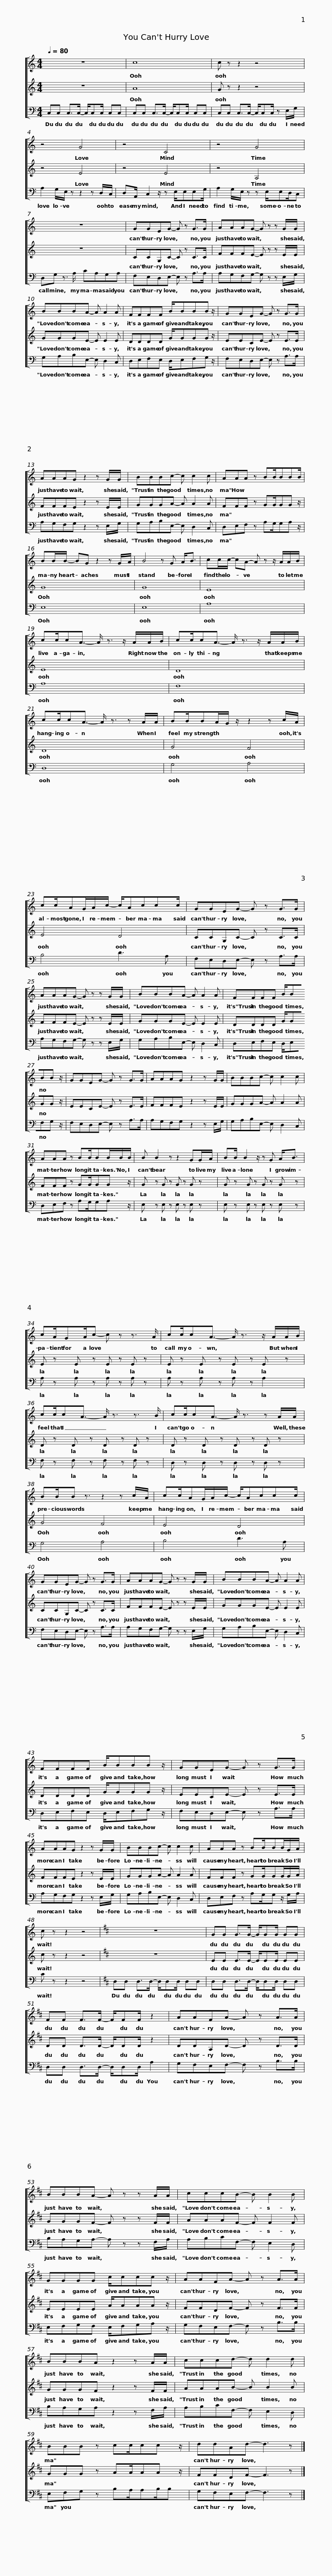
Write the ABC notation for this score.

X:1
%%score [ 1 2 3 ]
L:1/8
Q:1/4=80
M:4/4
I:linebreak $
K:C
V:1 treble
V:2 treble
V:3 bass
V:1
 z8 | c8 | c z z2 z4 |$ z4 G4 | z4 C4 | %5
 z4 G4 |$ z8 | GGEG- G z G>G | AAAG- G z z G/G/ |$ BBBA- A A2 A | %10
 FFFF B/BBB z/ | GGEG- G z G>G |$ AAAG z2 z G/G/ | BBBc- c c2 c | AAA z BB/BBB/ |$ %15
 BB/B/- BG z2 z G/A/ | B4 z G A<B | cc/c/- cA- A z z/ A/A/B/ |$ cc/cA3/2- A/ z3/2 z/ A/A/B/ | cc/cA3/2- A/ z3/2 z/ A/A/B/ | %20
 cc/cA3/2- A/ z3/2 z A/A/ |$ BB/BA/G/ z/ z2 z c/A/ | cc/AG/A/c/- c/Accc/ |$ GGEG- G z G>G | AAAG- G z z G/G/ | %25
 BBBA- A A2 A |$ FFFF B/BBB z/ | GGEG- G z G>G | AAAG z2 z G/G/ |$ BBBc- c c2 c | %30
 AAA z BB/BB/B/B/ | B B2 z z2 GG/A/ |$ BB/ B2 z/ z G A<B | cA/GA/c- c z z3/2 A/ |$ cc/cA3/2- A/ z3/2 z/ A/A/B/ | %35
 cc/cA3/2- A/ z3/2 z3/2 B/ |$ cc/cA3/2- A/ z3/2 z A/A/ | BB/B z3/2 z2 z c/A/ |$ cc/AG/A/c/- c/Accc/ | GGEG- G z G>G |$ %40
 AAAG- G z z G/G/ | BBBA- A A2 A | FFFF B/BBB z/ |$ GGEG- G z G>G | AAAG z2 z G/G/ | %45
 BBBc- c c2 c |$ AAA z BB/BB/G/A/ |[K:C] c z z2 z4 |[K:D] z8 |$ GG G>G- G/GG/ GG | %50
 FF F>F- F/FF/ z2 | AAFA- A z A>A |$ BBBA- A z z A/A/ | cccB- B B2 B | GGGG c/ccc z/ |$ %55
 AAFA- A z A>A | BBBA z2 z A/A/ | cccd- d d2 d |$ BBB z cc/cc z/ | ddAd- d3 z |] %60
V:2
 z8 | A8 | G z z2 z4 |$ z4 E4 | z4 E4 | %5
 z4 A,4 |$ z8 | CCG,C- C z C>C | FFFE- E z z E/E/ |$ GGGE- E E2 E | %10
 DDDD G/GGG z/ | EECE- E z E>E |$ FFFE z2 z E/E/ | GGGA- A A2 A | FFF z GG/GG z/ |$ %15
 G8 | G8 | E8 |$ E8 | D8 | %20
 D8 |$ G4 F4 | E4 D4 |$ CCG,C- C z C>C | FFFE- E z z E/E/ | %25
 GGGE- E E2 E |$ DDDD G/GGG z/ | EECE- E z E>E | FFFE z2 z E/E/ |$ GGGA- A A2 A | %30
 FFF z GG/GG z/ | G z G z G z G z |$ G z G z G z G z | E z E z E z E z |$ E z E z E z E z | %35
 D z D z D z D z |$ D z D z D z D z | G4 F4 |$ E4 D4 | CCG,C- C z C>C |$ %40
 FFFE- E z z E/E/ | GGGE- E E2 E | DDDD G/GGG z/ |$ EECE- E z E>E | FFFE z2 z E/E/ | %45
 GGGA- A A2 A |$ FFF z GG/GG/G/A/ |[K:C] c z z2 z4 |[K:D] z8 |$ EE E>E- E/EE/ EE | %50
 DD D>D- D/DD/ z2 | DDA,D- D z D>D |$ GGGF- F z z F/F/ | AAAF- F F2 F | EEEE A/AAA z/ |$ %55
 FFDF- F z F>F | GGGF z2 z F/F/ | AAAB- B B2 B |$ GGG z AA/AA z/ | FFDF- F3 z |] %60
V:3
 C,C, C,>C,- C,/C,C,/ C,C, | C,C, C,>C,- C,/C,C,/ C,C, | C,C, C,>C,- C,/C,C,/ z E,/G,/ |$ A,2 G,/E,/ z z2 z D,/C,/ | D,A,,/ C,2 z/ z E,/E,E,G,/ | %5
 A,2 G,/E,/ z z E,/E,D,/C, |$ D,G, z3/2 A,/ CA,G,A, | F,E,D,E,- E, z A,>A, | A,G,F,G,- G, z z E,/G,/ |$ G,A,B,E,- E, D,2 C, | %10
 D,E,F,E, D,/E,F,G, z/ | F,E,D,E,- E, z A,>A, |$ A,G,F,G, z2 z E,/G,/ | G,A,B,E,- E, D,2 C, | D,E,F, z A,G,/G,A, z/ |$ %15
 E,8 | E,8 | A,8 |$ A,8 | F,8 | %20
 D,8 |$ G,4 A,4 | B,4 D3 A, |$ F,E,D,E,- E, z A,>A, | A,G,F,G,- G, z z E,/G,/ | %25
 G,A,B,E,- E, D,2 C, |$ D,E,F,E, D,/E,F,G, z/ | F,E,D,E,- E, z A,>A, | A,G,F,G, z2 z E,/G,/ |$ G,A,B,E,- E, D,2 C, | %30
 D,E,F, z A,G,/G,A, z/ | E, z E, z E, z E, z |$ E, z E, z E, z E, z | A, z A, z A, z A, z |$ A, z A, z A, z A,2 | %35
 F, z F, z F, z F, z |$ D, z D, z D, z D, z | G,4 A,4 |$ B,4 D3 A, | F,E,D,E,- E, z A,>A, |$ %40
 A,G,F,G,- G, z z E,/G,/ | G,A,B,E,- E, D,2 C, | D,E,F,E, D,/E,F,G, z/ |$ F,E,D,E,- E, z A,>A, | A,G,F,G, z2 z E,/G,/ | %45
 G,A,B,E,- E, D,2 C, |$ D,E,F, z A,G,/G, z/ G,/A,/ |[K:C] C z z2 z4 |[K:D] D,D, D,>D,- D,/D,D,/ D,D, |$ D,D, D,>D,- D,/D,D,/ D,D, | %50
 D,D, D,>D,- D,/D,D,/ A,2 | G,F,E,F,- F, z B,>B, |$ B,A,G,A,- A, z z F,/A,/ | A,B,CF,- F, E,2 D, | E,F,G,F, E,/F,G,A, z/ |$ %55
 G,F,E,F,- F, z B,>B, | B,A,G,A, z2 z F,/A,/ | A,B,CF,- F, E,2 D, |$ E,F,G, z B,A,/A,B,/B, | G,F,E,F,- F,3 z |] %60
